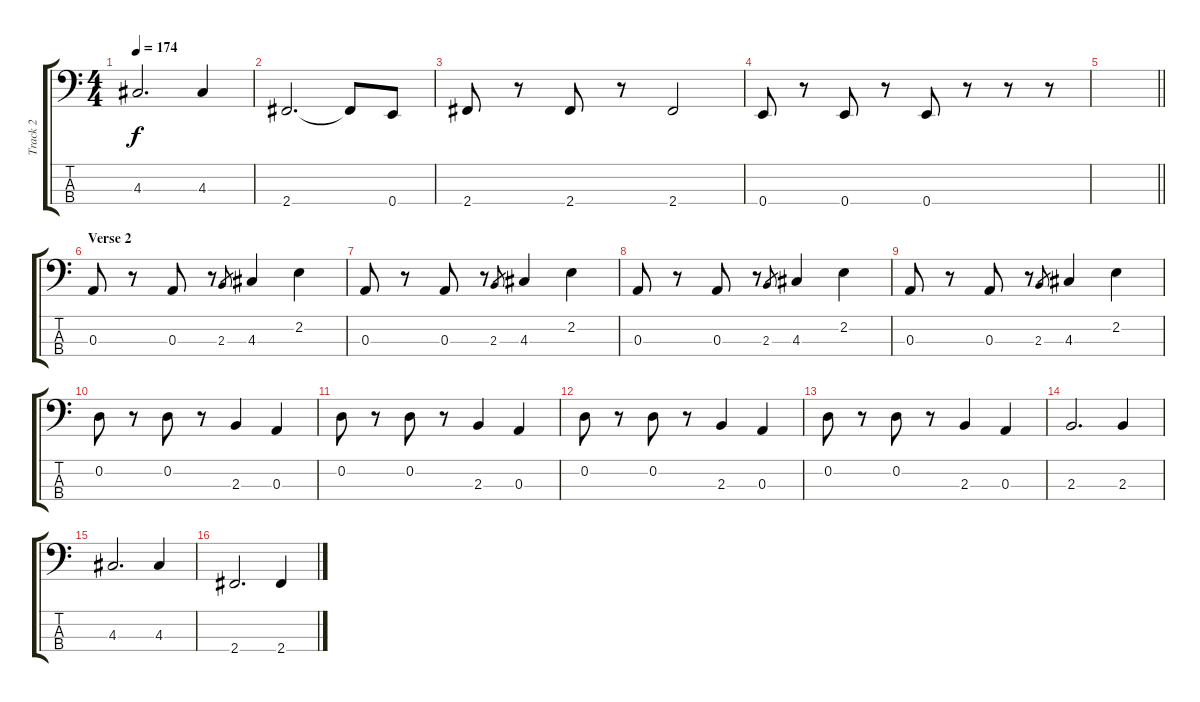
\track ("Track 2" "Track 2") {instrument electricbassfinger}
\staff {score tabs}
\tuning (G2 D2 A1 E1) {hide}
\ts (4 4)
\tempo 174
\clef f4
\ks c
4.3.2{d dy f} 4.3.4 |
2.4.2{d} 2.4{t}.8 0.4.8 |
2.4.8 r.8 2.4.8 r.8 2.4.2 |
0.4.8 r.8 0.4.8 r.8 0.4.8 r.8 r.8 r.8 |
\barLineRight lightlight
|
\section ("" "Verse 2")
0.3.8 r.8 0.3.8 r.8 2.3.8{gr} 4.3.4 2.2.4 |
0.3.8 r.8 0.3.8 r.8 2.3.8{gr} 4.3.4 2.2.4 |
0.3.8 r.8 0.3.8 r.8 2.3.8{gr} 4.3.4 2.2.4 |
0.3.8 r.8 0.3.8 r.8 2.3.8{gr} 4.3.4 2.2.4 |
0.2.8 r.8 0.2.8 r.8 2.3.4 0.3.4 |
0.2.8 r.8 0.2.8 r.8 2.3.4 0.3.4 |
0.2.8 r.8 0.2.8 r.8 2.3.4 0.3.4 |
0.2.8 r.8 0.2.8 r.8 2.3.4 0.3.4 |
2.3.2{d} 2.3.4 |
4.3.2{d} 4.3.4 |
2.4.2{d} 2.4.4
